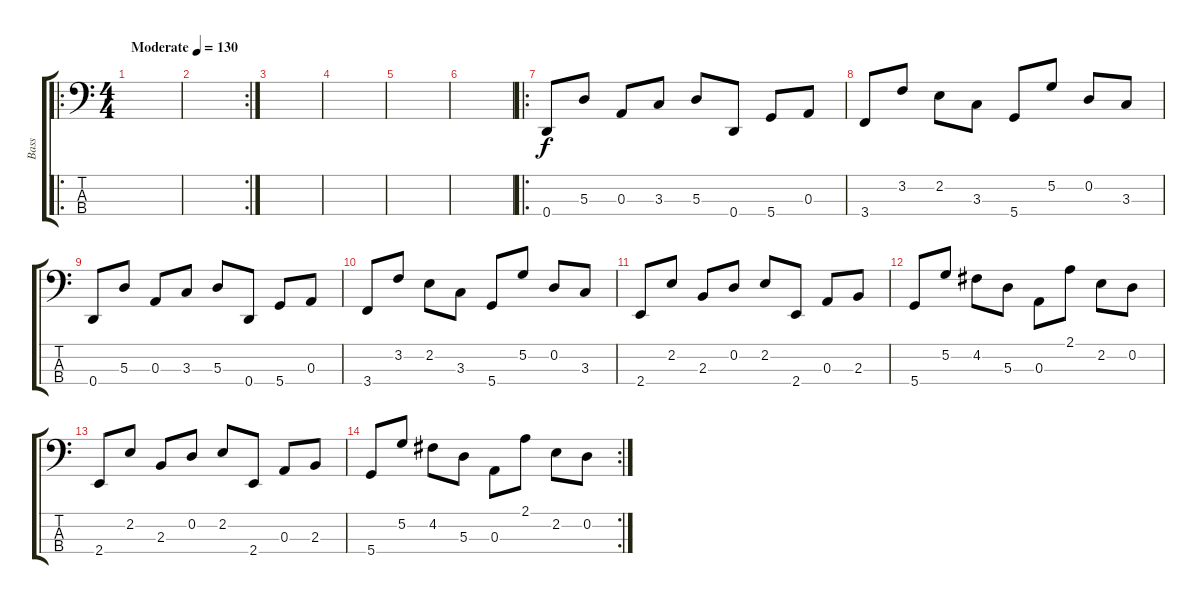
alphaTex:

\track ("Bass" "Bass") {instrument electricbasspick}
\staff {score tabs}
\tuning (G2 D2 A1 D1) {hide}
\ro
\ts (4 4)
\tempo (130 "Moderate")
\clef f4
\ks c
|
\rc 2
|
|
|
|
|
\ro
0.4.8 5.3.8 0.3.8 3.3.8 5.3.8 0.4.8 5.4.8 0.3.8 |
3.4.8 3.2.8 2.2.8 3.3.8 5.4.8 5.2.8 0.2.8 3.3.8 |
0.4.8 5.3.8 0.3.8 3.3.8 5.3.8 0.4.8 5.4.8 0.3.8 |
3.4.8 3.2.8 2.2.8 3.3.8 5.4.8 5.2.8 0.2.8 3.3.8 |
2.4.8 2.2.8 2.3.8 0.2.8 2.2.8 2.4.8 0.3.8 2.3.8 |
5.4.8 5.2.8 4.2.8 5.3.8 0.3.8 2.1.8 2.2.8 0.2.8 |
2.4.8 2.2.8 2.3.8 0.2.8 2.2.8 2.4.8 0.3.8 2.3.8 |
\rc 2
5.4.8 5.2.8 4.2.8 5.3.8 0.3.8 2.1.8 2.2.8 0.2.8
